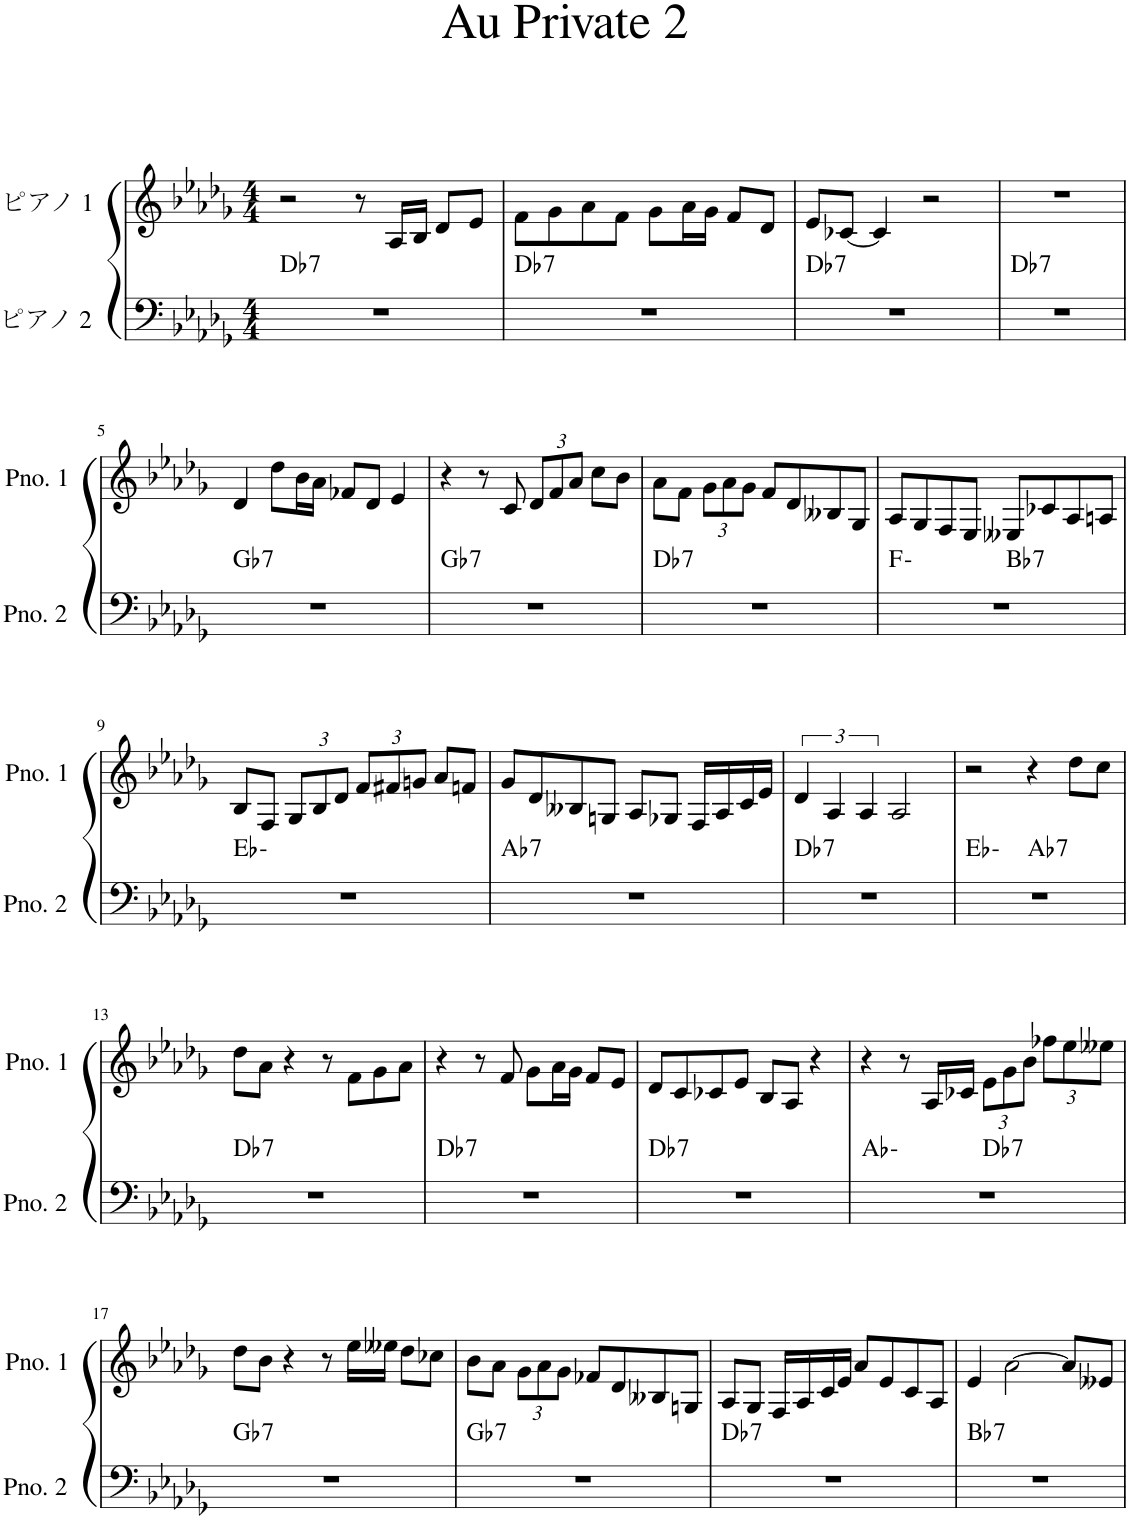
**kern	**harte	**kern
*part2	*part2	*part1
*staff2	*	*staff1
*I"ピアノ 2	*	*I"ピアノ 1
*clefF4	*	*clefG2
*k[b-e-a-d-g-]	*	*k[b-e-a-d-g-]
*M4/4	*	*M4/4
=1	=1	=1
!	!LO:H:kt=7	!
1r	Db:7	2r
.	.	8r
.	.	16A-/LL
.	.	16B-/JJ
.	.	8d-/L
.	.	8e-/J
=2	=2	=2
!	!LO:H:kt=7	!
1r	Db:7	8f\L
.	.	8g-\
.	.	8a-\
.	.	8f\J
.	.	8g-\L
.	.	16a-\L
.	.	16g-\JJ
.	.	8f/L
.	.	8d-/J
=3	=3	=3
!	!LO:H:kt=7	!
1r	Db:7	8e-/L
.	.	[8c-X/J
.	.	4c-/]
.	.	2r
=4	=4	=4
!	!LO:H:kt=7	!
1r	Db:7	1r
!!LO:LB:g=z
=5	=5	=5
!	!LO:H:kt=7	!
1r	Gb:7	4d-/
.	.	8dd-\L
.	.	16b-\L
.	.	16a-\JJ
.	.	8f-X/L
.	.	8d-/J
.	.	4e-/
=6	=6	=6
!	!LO:H:kt=7	!
1r	Gb:7	4r
.	.	8r
.	.	8c/
*	*	*Xbrackettup
.	.	12d-/L
.	.	12f/
.	.	12a-/J
.	.	8cc\L
.	.	8b-\J
=7	=7	=7
!	!LO:H:kt=7	!
1r	Db:7	8a-\L
.	.	8f\J
.	.	12g-\L
.	.	12a-\
.	.	12g-\J
.	.	8f/L
.	.	8d-/
.	.	8B--X/
.	.	8G-/J
=8	=8	=8
*^	*	*
1r	2ryy	F:min	8A-/L
.	.	.	8G-/
.	.	.	8F/
.	.	.	8E-/J
!	!	!LO:H:kt=7	!
.	2ryy	Bb:7	8E--X/L
.	.	.	8c-X/
.	.	.	8A-/
.	.	.	8An/J
*v	*v	*	*
!!LO:LB:g=z
=9	=9	=9
1r	Eb:min	8B-/L
.	.	8F/J
.	.	12G-/L
.	.	12B-/
.	.	12d-/J
.	.	12f/L
.	.	12f#X/
.	.	12gn/J
.	.	8a-/L
.	.	8fn/J
=10	=10	=10
!	!LO:H:kt=7	!
1r	Ab:7	8g-/L
.	.	8d-/
.	.	8B--X/
.	.	8Gn/J
.	.	8A-/L
.	.	8G-X/J
.	.	16F/LL
.	.	16A-/
.	.	16c/
.	.	16e-/JJ
=11	=11	=11
*	*	*brackettup
!	!LO:H:kt=7	!
1r	Db:7	6d-/
.	.	6A-/
.	.	6A-/
.	.	2A-/
=12	=12	=12
*^	*	*
1r	2ryy	Eb:min	2r
!	!	!LO:H:kt=7	!
.	2ryy	Ab:7	4r
.	.	.	8dd-\L
.	.	.	8cc\J
!!LO:LB:g=z
=13	=13	=13	=13
!	!	!LO:H:kt=7	!
*v	*v	*	*
1r	Db:7	8dd-\L
.	.	8a-\J
.	.	4r
.	.	8r
.	.	8f\L
.	.	8g-\
.	.	8a-\J
=14	=14	=14
!	!LO:H:kt=7	!
1r	Db:7	4r
.	.	8r
.	.	8f/
.	.	8g-\L
.	.	16a-\L
.	.	16g-\JJ
.	.	8f/L
.	.	8e-/J
=15	=15	=15
!	!LO:H:kt=7	!
1r	Db:7	8d-/L
.	.	8c/
.	.	8c-X/
.	.	8e-/J
.	.	8B-/L
.	.	8A-/J
.	.	4r
=16	=16	=16
*^	*	*
1r	2ryy	Ab:min	4r
.	.	.	8r
.	.	.	16A-/LL
.	.	.	16c-X/JJ
*	*	*	*Xbrackettup
!	!	!LO:H:kt=7	!
.	2ryy	Db:7	12e-\L
.	.	.	12g-\
.	.	.	12b-\J
.	.	.	12ff-X\L
.	.	.	12ee-\
.	.	.	12ee--X\J
!!LO:LB:g=z
=17	=17	=17	=17
!	!	!LO:H:kt=7	!
*v	*v	*	*
1r	Gb:7	8dd-\L
.	.	8b-\J
.	.	4r
.	.	8r
.	.	16ee-\LL
.	.	16ee--X\JJ
.	.	8dd-\L
.	.	8cc-X\J
=18	=18	=18
!	!LO:H:kt=7	!
1r	Gb:7	8b-\L
.	.	8a-\J
.	.	12g-\L
.	.	12a-\
.	.	12g-\J
.	.	8f-X/L
.	.	8d-/
.	.	8B--X/
.	.	8Gn/J
=19	=19	=19
!	!LO:H:kt=7	!
1r	Db:7	8A-/L
.	.	8G-/J
.	.	16F/LL
.	.	16A-/
.	.	16c/
.	.	16e-/JJ
.	.	8a-/L
.	.	8e-/
.	.	8c/
.	.	8A-/J
=20	=20	=20
!	!LO:H:kt=7	!
1r	Bb:7	4e-/
.	.	[2a-\
.	.	8a-/L]
.	.	8e--X/J
=	=	=
*-	*-	*-
